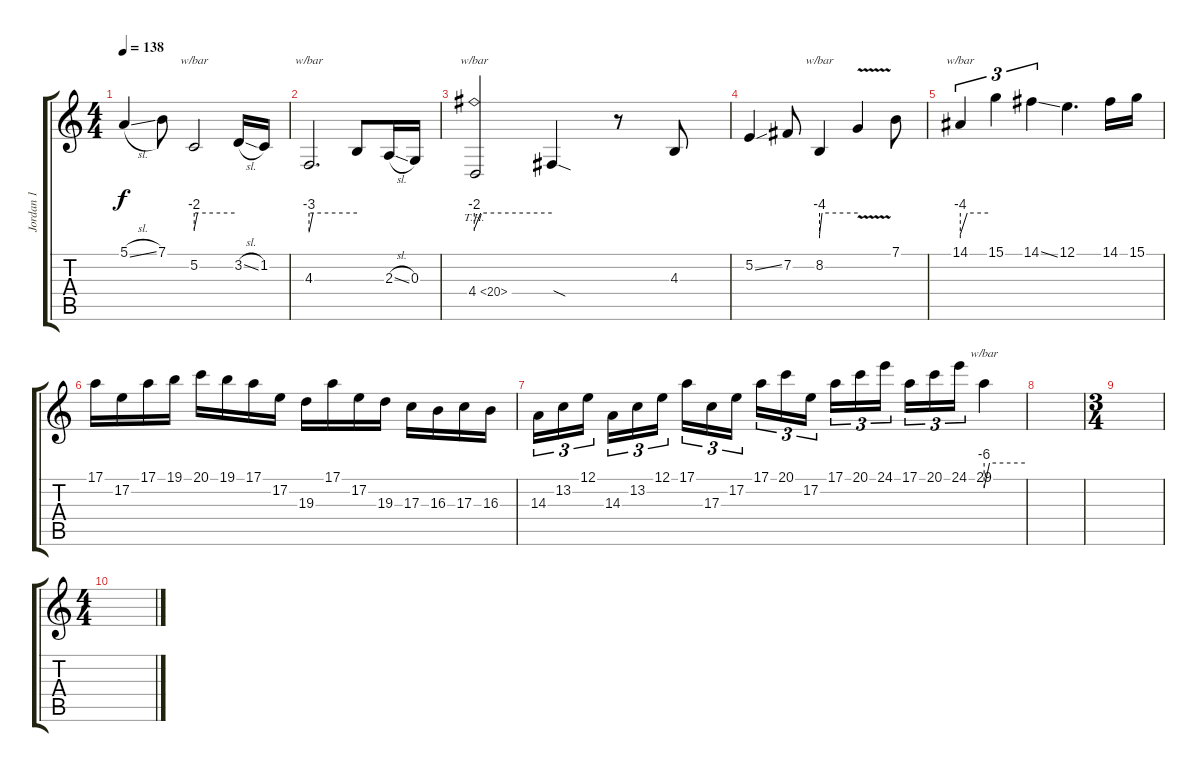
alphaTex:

\track ("Jordan 1" "Jordan 1") {instrument lead1square}
\staff {score tabs}
\tuning (E4 B3 G3 D3 A2 E2) {hide}
\ts (4 4)
\tempo 138
\clef g2
\ks c
5.1{sl}.4{dy f} 7.1.8 5.2.2{tbe (custom default 0 -8 5 0 60 0)} 3.2{sl}.16 1.2.16 |
4.3.2{d tbe (custom default 0 -12 5 0 60 0)} 4.3{t}.8 2.3{sl}.16 0.3.16 |
4.4{th 16}.2{tbe (custom default 0 -8 5 0 60 0)} 4.4{sod t}.4 r.8 4.3.8 |
5.2{ss}.4 7.2.8 8.2.4{tbe (custom default 0 -16 4 0 60 0)} 8.2{v t}.4 7.1.8 |
14.1.4{tu (3 2) tbe (custom default 0 -16 15 0 60 0)} 15.1.4{tu (3 2)} 14.1{ss}.4{tu (3 2)} 12.1.4{d} 14.1.16 15.1.16 |
17.1.16 17.2.16 17.1.16 19.1.16 20.1.16 19.1.16 17.1.16 17.2.16 19.3.16 17.1.16 17.2.16 19.3.16 17.3.16 16.3.16 17.3.16 16.3.16 |
14.3.16{tu (3 2)} 13.2.16{tu (3 2)} 12.1.16{tu (3 2) beam splitsecondary} 14.3.16{tu (3 2)} 13.2.16{tu (3 2)} 12.1.16{tu (3 2)} 17.1.16{tu (3 2)} 17.3.16{tu (3 2)} 17.2.16{tu (3 2) beam splitsecondary} 17.1.16{tu (3 2)} 20.1.16{tu (3 2)} 17.2.16{tu (3 2)} 17.1.16{tu (3 2)} 20.1.16{tu (3 2)} 24.1.16{tu (3 2) beam splitsecondary} 17.1.16{tu (3 2)} 20.1.16{tu (3 2)} 24.1.16{tu (3 2)} 29.1.4{tbe (custom default 0 -24 8 0 60 0)} |
|
\ts (3 4)
|
\ts (4 4)
